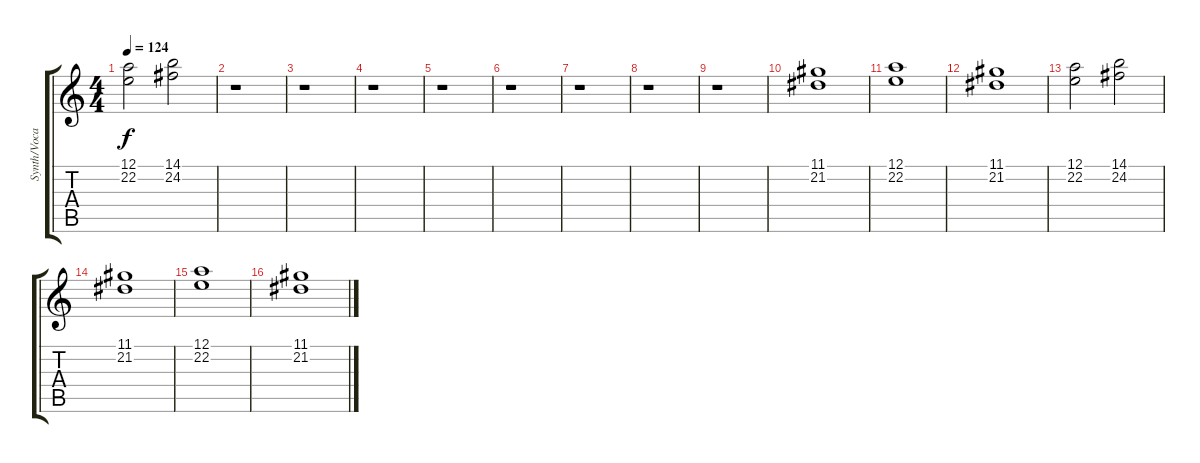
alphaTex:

\track ("Synth/Vocals" "Synth/Voca") {instrument lead2sawtooth}
\staff {score tabs}
\tuning (E4 B3 G3 D3 A2 E2) {hide}
\ts (4 4)
\tempo 124
\clef g2
\ks c
(12.1 22.2).2{dy f} (14.1 24.2).2 |
r.1 |
r.1 |
r.1 |
r.1 |
r.1 |
r.1 |
r.1 |
r.1 |
(11.1 21.2).1 |
(12.1 22.2).1 |
(11.1 21.2).1 |
(12.1 22.2).2 (14.1 24.2).2 |
(11.1 21.2).1 |
(12.1 22.2).1 |
(11.1 21.2).1
